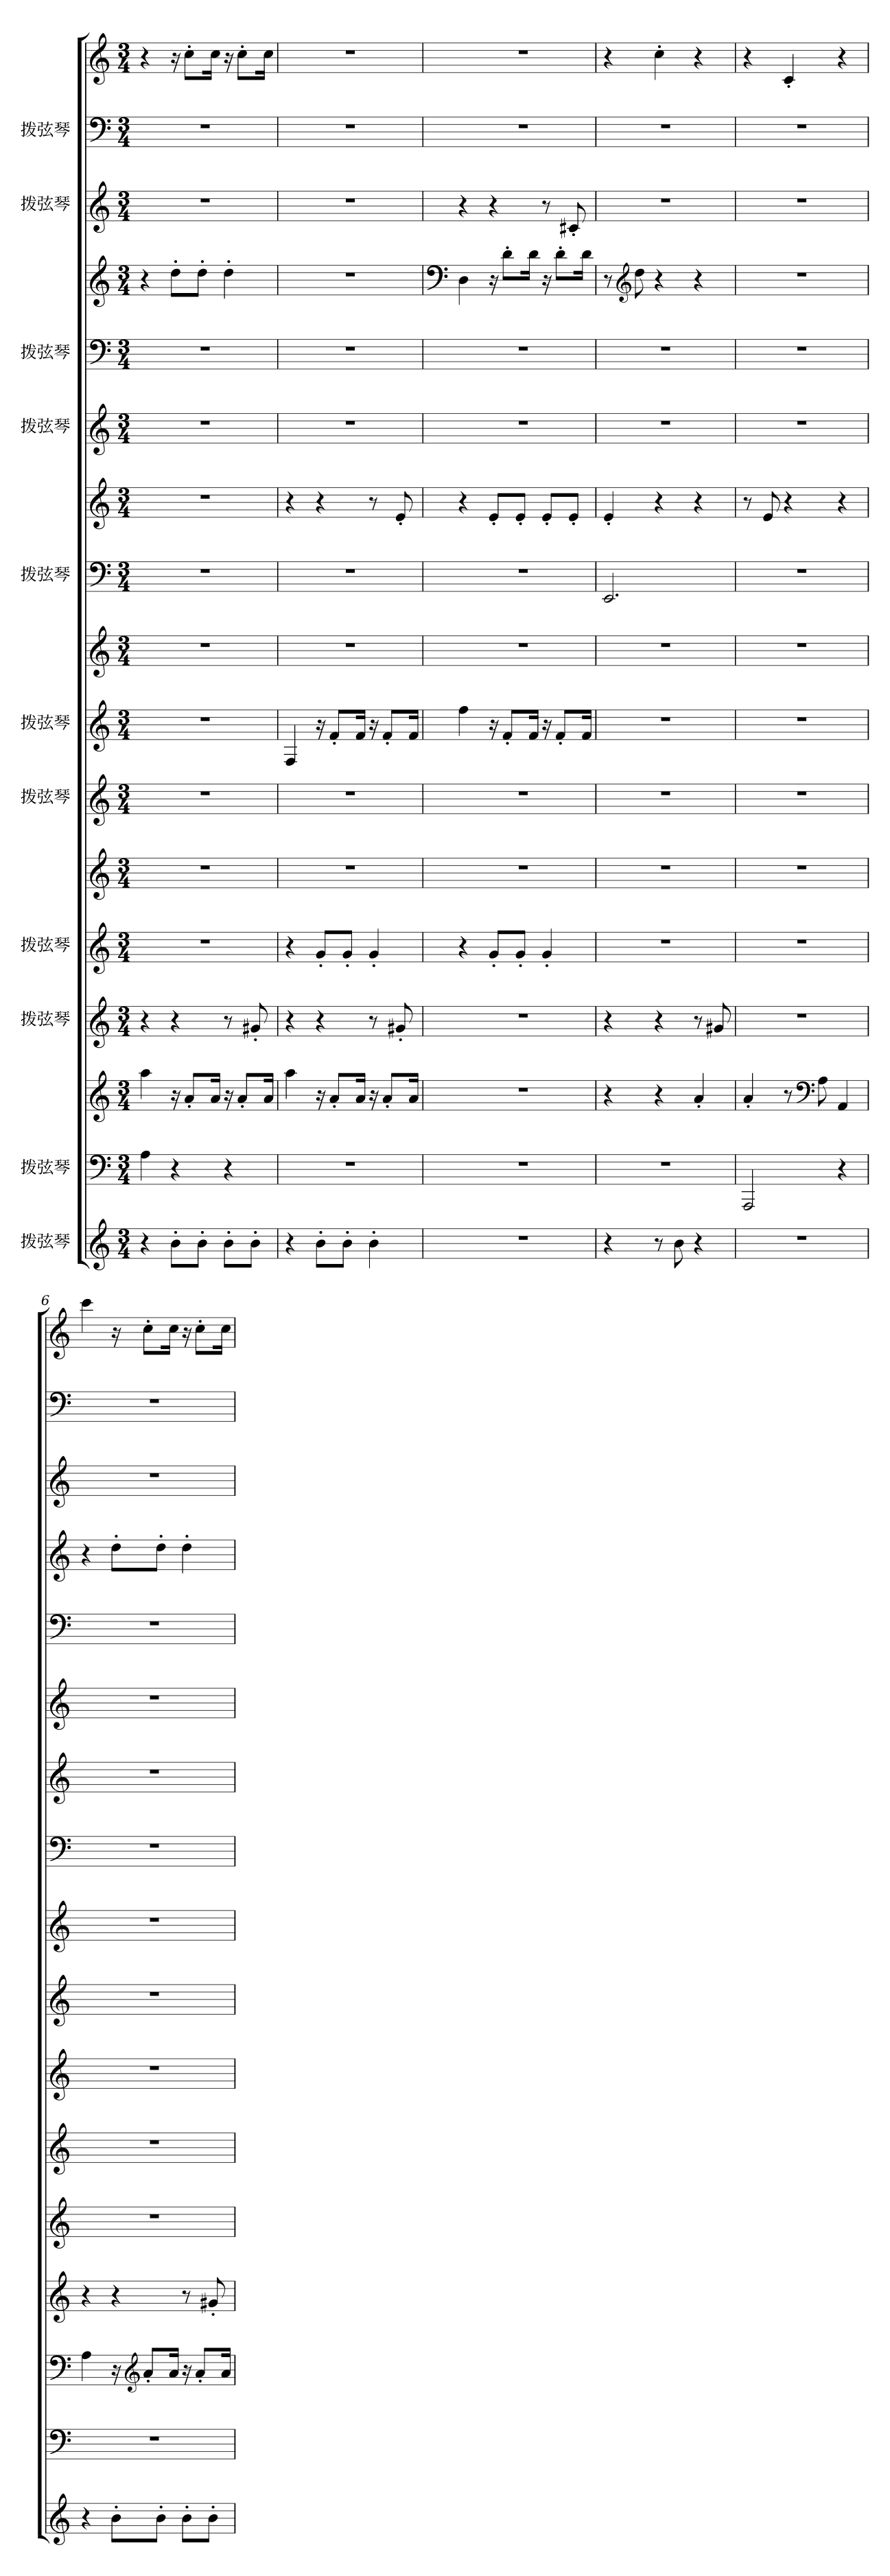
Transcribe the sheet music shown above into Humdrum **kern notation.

**kern	**kern	**kern	**kern	**kern	**kern	**kern	**kern	**kern	**kern	**kern	**kern	**kern	**kern	**kern	**kern	**kern
*part11	*part10	*part10	*part9	*part8	*part8	*part7	*part6	*part6	*part5	*part5	*part4	*part3	*part3	*part2	*part1	*part1
*staff17	*staff16	*staff15	*staff14	*staff13	*staff12	*staff11	*staff10	*staff9	*staff8	*staff7	*staff6	*staff5	*staff4	*staff3	*staff2	*staff1
*I"拨弦琴	*I"拨弦琴	*	*I"拨弦琴	*I"拨弦琴	*	*I"拨弦琴	*I"拨弦琴	*	*I"拨弦琴	*	*I"拨弦琴	*I"拨弦琴	*	*I"拨弦琴	*I"拨弦琴	*
*clefG2	*clefF4	*clefG2	*clefG2	*clefG2	*clefG2	*clefG2	*clefG2	*clefG2	*clefF4	*clefG2	*clefG2	*clefF4	*clefG2	*clefG2	*clefF4	*clefG2
*k[]	*k[]	*k[]	*k[]	*k[]	*k[]	*k[]	*k[]	*k[]	*k[]	*k[]	*k[]	*k[]	*k[]	*k[]	*k[]	*k[]
*M3/4	*M3/4	*M3/4	*M3/4	*M3/4	*M3/4	*M3/4	*M3/4	*M3/4	*M3/4	*M3/4	*M3/4	*M3/4	*M3/4	*M3/4	*M3/4	*M3/4
*MM190	*MM190	*MM190	*MM190	*MM190	*MM190	*MM190	*MM190	*MM190	*MM190	*MM190	*MM190	*MM190	*MM190	*MM190	*MM190	*MM190
=1	=1	=1	=1	=1	=1	=1	=1	=1	=1	=1	=1	=1	=1	=1	=1	=1
4r	4A\	4aa\	4r	2.r	2.r	2.r	2.r	2.r	2.r	2.r	2.r	2.r	4r	2.r	2.r	4r
8b'\L	4r	16r	4r	.	.	.	.	.	.	.	.	.	8dd'\L	.	.	16r
.	.	8a'/L	.	.	.	.	.	.	.	.	.	.	.	.	.	8cc'\L
8b'\J	.	.	.	.	.	.	.	.	.	.	.	.	8dd'\J	.	.	.
.	.	16a/Jk	.	.	.	.	.	.	.	.	.	.	.	.	.	16cc\Jk
8b'\L	4r	16r	8r	.	.	.	.	.	.	.	.	.	4dd'\	.	.	16r
.	.	8a'/L	.	.	.	.	.	.	.	.	.	.	.	.	.	8cc'\L
8b'\J	.	.	8g#X'/	.	.	.	.	.	.	.	.	.	.	.	.	.
.	.	16a/Jk	.	.	.	.	.	.	.	.	.	.	.	.	.	16cc\Jk
=2	=2	=2	=2	=2	=2	=2	=2	=2	=2	=2	=2	=2	=2	=2	=2	=2
4r	2.r	4aa\	4r	4r	2.r	2.r	4F/	2.r	2.r	4r	2.r	2.r	2.r	2.r	2.r	2.r
8b'\L	.	16r	4r	8g'/L	.	.	16r	.	.	4r	.	.	.	.	.	.
.	.	8a'/L	.	.	.	.	8f'/L	.	.	.	.	.	.	.	.	.
8b'\J	.	.	.	8g'/J	.	.	.	.	.	.	.	.	.	.	.	.
.	.	16a/Jk	.	.	.	.	16f/Jk	.	.	.	.	.	.	.	.	.
4b'\	.	16r	8r	4g'/	.	.	16r	.	.	8r	.	.	.	.	.	.
.	.	8a'/L	.	.	.	.	8f'/L	.	.	.	.	.	.	.	.	.
.	.	.	8g#X'/	.	.	.	.	.	.	8e'/	.	.	.	.	.	.
.	.	16a/Jk	.	.	.	.	16f/Jk	.	.	.	.	.	.	.	.	.
=3	=3	=3	=3	=3	=3	=3	=3	=3	=3	=3	=3	=3	=3	=3	=3	=3
*	*	*	*	*	*	*	*	*	*	*	*	*	*clefF4	*	*	*
2.r	2.r	2.r	2.r	4r	2.r	2.r	4ff\	2.r	2.r	4r	2.r	2.r	4D\	4r	2.r	2.r
.	.	.	.	8g'/L	.	.	16r	.	.	8e'/L	.	.	16r	4r	.	.
.	.	.	.	.	.	.	8f'/L	.	.	.	.	.	8d'\L	.	.	.
.	.	.	.	8g'/J	.	.	.	.	.	8e'/J	.	.	.	.	.	.
.	.	.	.	.	.	.	16f/Jk	.	.	.	.	.	16d\Jk	.	.	.
.	.	.	.	4g'/	.	.	16r	.	.	8e'/L	.	.	16r	8r	.	.
.	.	.	.	.	.	.	8f'/L	.	.	.	.	.	8d'\L	.	.	.
.	.	.	.	.	.	.	.	.	.	8e'/J	.	.	.	8c#X'/	.	.
.	.	.	.	.	.	.	16f/Jk	.	.	.	.	.	16d\Jk	.	.	.
=4	=4	=4	=4	=4	=4	=4	=4	=4	=4	=4	=4	=4	=4	=4	=4	=4
4r	2.r	4r	4r	2.r	2.r	2.r	2.r	2.r	2.EE/	4e'/	2.r	2.r	8r	2.r	2.r	4r
*	*	*	*	*	*	*	*	*	*	*	*	*	*clefG2	*	*	*
.	.	.	.	.	.	.	.	.	.	.	.	.	8dd\	.	.	.
8r	.	4r	4r	.	.	.	.	.	.	4r	.	.	4r	.	.	4cc'\
8b\	.	.	.	.	.	.	.	.	.	.	.	.	.	.	.	.
4r	.	4a'/	8r	.	.	.	.	.	.	4r	.	.	4r	.	.	4r
.	.	.	8g#X/	.	.	.	.	.	.	.	.	.	.	.	.	.
!!LO:PB:g=z
=5	=5	=5	=5	=5	=5	=5	=5	=5	=5	=5	=5	=5	=5	=5	=5	=5
2.r	2AAA/	4a'/	2.r	2.r	2.r	2.r	2.r	2.r	2.r	8r	2.r	2.r	2.r	2.r	2.r	4r
.	.	.	.	.	.	.	.	.	.	8e/	.	.	.	.	.	.
.	.	8r	.	.	.	.	.	.	.	4r	.	.	.	.	.	4c'/
*	*	*clefF4	*	*	*	*	*	*	*	*	*	*	*	*	*	*
.	.	8A\	.	.	.	.	.	.	.	.	.	.	.	.	.	.
.	4r	4AA/	.	.	.	.	.	.	.	4r	.	.	.	.	.	4r
=6	=6	=6	=6	=6	=6	=6	=6	=6	=6	=6	=6	=6	=6	=6	=6	=6
4r	2.r	4A\	4r	2.r	2.r	2.r	2.r	2.r	2.r	2.r	2.r	2.r	4r	2.r	2.r	4ccc\
8b'\L	.	16r	4r	.	.	.	.	.	.	.	.	.	8dd'\L	.	.	16r
*	*	*clefG2	*	*	*	*	*	*	*	*	*	*	*	*	*	*
.	.	8a'/L	.	.	.	.	.	.	.	.	.	.	.	.	.	8cc'\L
8b'\J	.	.	.	.	.	.	.	.	.	.	.	.	8dd'\J	.	.	.
.	.	16a/Jk	.	.	.	.	.	.	.	.	.	.	.	.	.	16cc\Jk
8b'\L	.	16r	8r	.	.	.	.	.	.	.	.	.	4dd'\	.	.	16r
.	.	8a'/L	.	.	.	.	.	.	.	.	.	.	.	.	.	8cc'\L
8b'\J	.	.	8g#X'/	.	.	.	.	.	.	.	.	.	.	.	.	.
.	.	16a/Jk	.	.	.	.	.	.	.	.	.	.	.	.	.	16cc\Jk
=	=	=	=	=	=	=	=	=	=	=	=	=	=	=	=	=
*-	*-	*-	*-	*-	*-	*-	*-	*-	*-	*-	*-	*-	*-	*-	*-	*-
